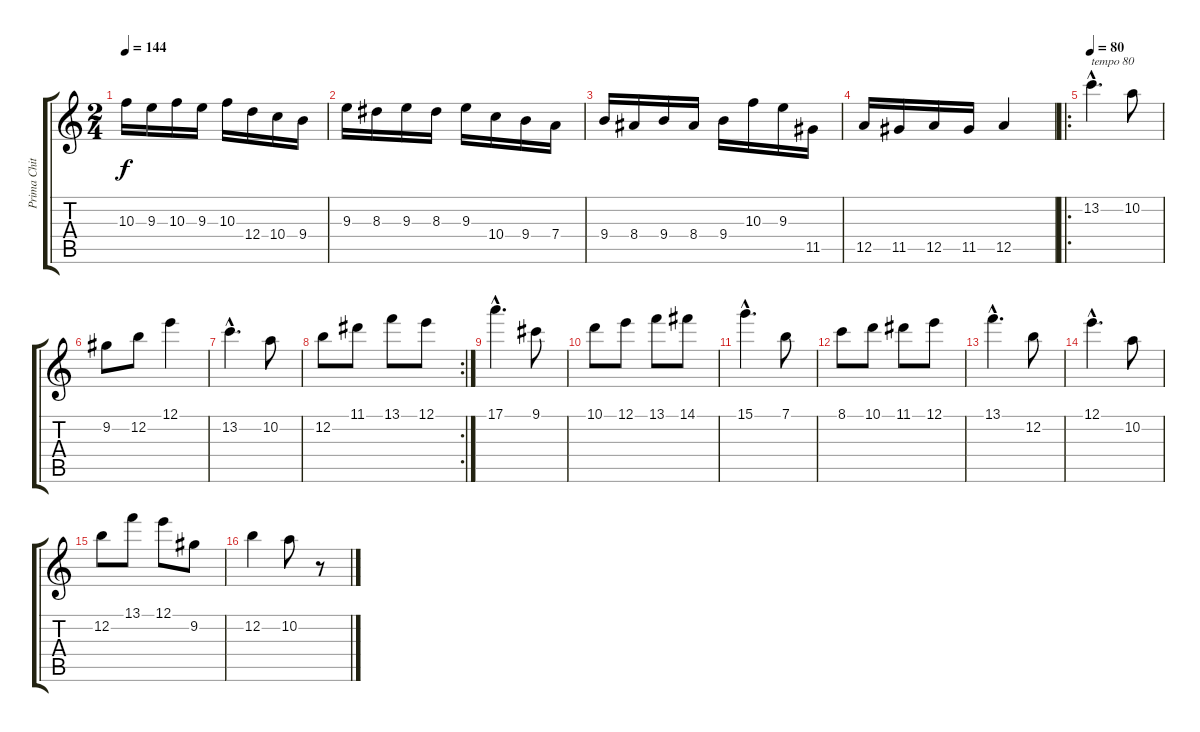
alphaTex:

\track ("Prima Chitarra" "Prima Chit") {instrument acousticguitarnylon}
\staff {score tabs}
\tuning (E4 B3 G3 D3 A2 E2) {hide}
\ts (2 4)
\tempo 144
\clef g2
\ks c
10.3.16{dy f} 9.3.16 10.3.16 9.3.16 10.3.16 12.4.16 10.4.16 9.4.16 |
9.3.16 8.3.16 9.3.16 8.3.16 9.3.16 10.4.16 9.4.16 7.4.16 |
9.4.16 8.4.16 9.4.16 8.4.16 9.4.16 10.3.16 9.3.16 11.5.16 |
12.5.16 11.5.16 12.5.16 11.5.16 12.5.4 |
\ro
\tempo 80
13.2{hac}.4{d txt "tempo 80"} 10.2.8 |
9.2.8 12.2.8 12.1.4 |
13.2{hac}.4{d} 10.2.8 |
\rc 2
12.2.8 11.1.8 13.1.8 12.1.8 |
17.1{hac}.4{d} 9.1.8 |
10.1.8 12.1.8 13.1.8 14.1.8 |
15.1{hac}.4{d} 7.1.8 |
8.1.8 10.1.8 11.1.8 12.1.8 |
13.1{hac}.4{d} 12.2.8 |
12.1{hac}.4{d} 10.2.8 |
12.2.8 13.1.8 12.1.8 9.2.8 |
12.2.4 10.2.8 r.8
